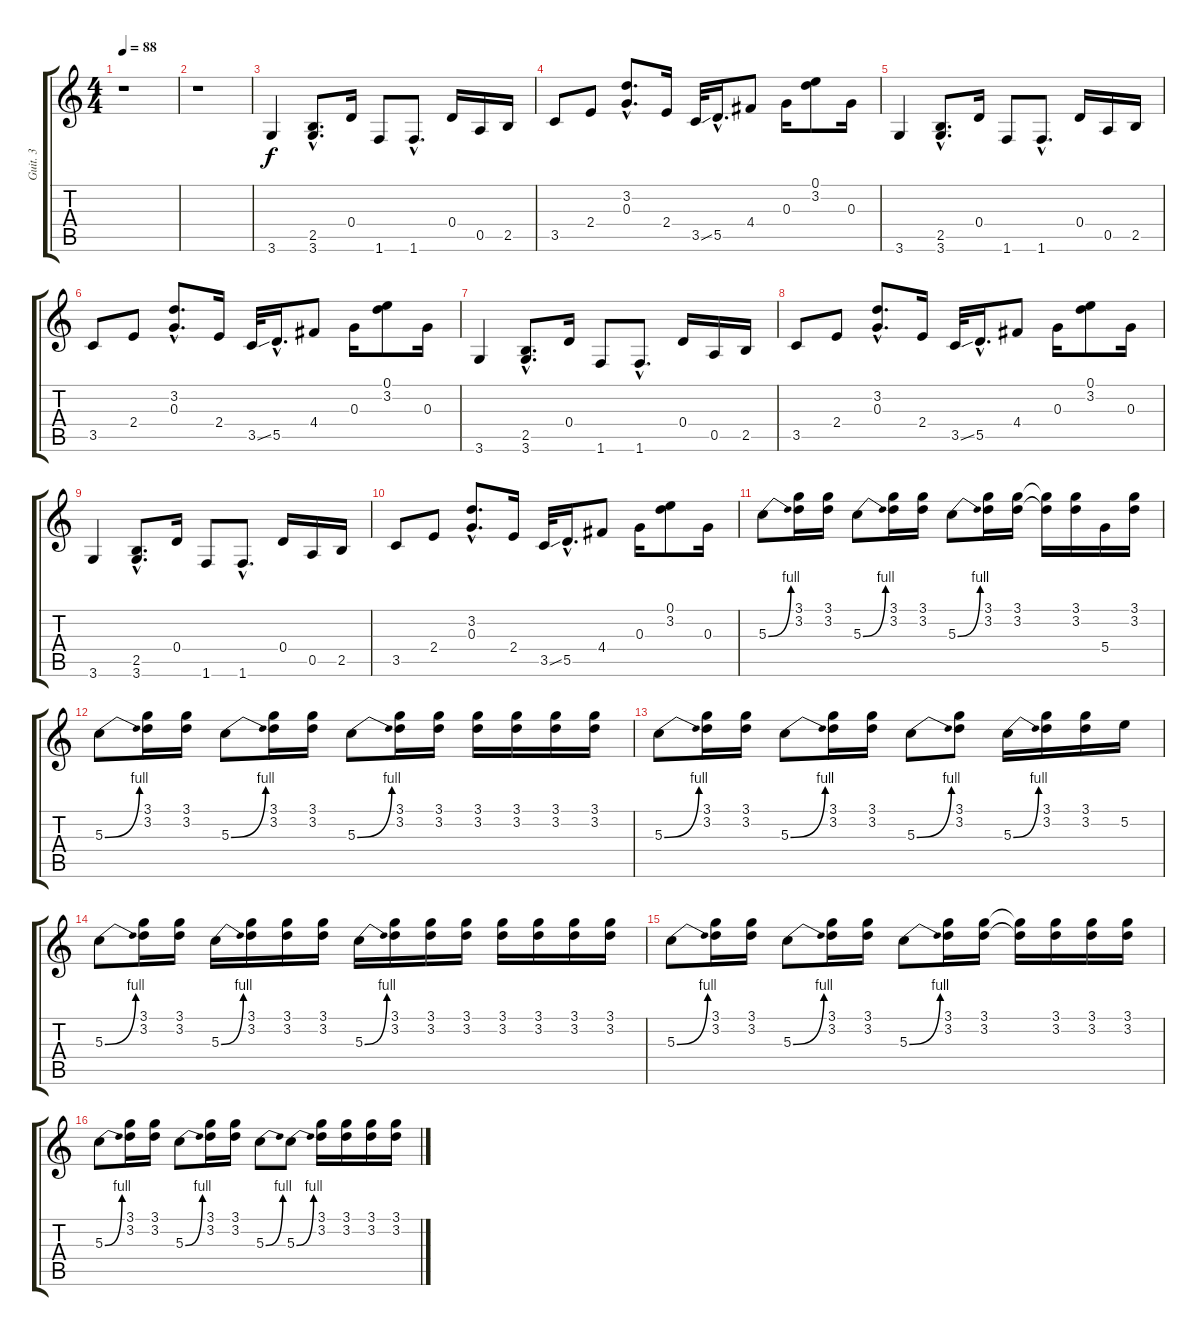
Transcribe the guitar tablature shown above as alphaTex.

\track ("Guit. 3" "Guit. 3") {instrument overdrivenguitar}
\staff {score tabs}
\tuning (E4 B3 G3 D3 A2 E2) {hide}
\ts (4 4)
\tempo 88
\clef g2
\ks c
r.1{dy f} |
r.1 |
3.6.4 (2.5{hac} 3.6{hac}).8{d} 0.4.16 1.6.8 1.6{hac}.8{d} 0.4.16 0.5.16 2.5.16 |
3.5.8 2.4.8 (3.2{hac} 0.3{hac}).8{d} 2.4.16 3.5{ss}.32 5.5{hac}.16{d} 4.4.8 0.3.16 (0.1 3.2).8 0.3.16 |
3.6.4 (2.5{hac} 3.6{hac}).8{d} 0.4.16 1.6.8 1.6{hac}.8{d} 0.4.16 0.5.16 2.5.16 |
3.5.8 2.4.8 (3.2{hac} 0.3{hac}).8{d} 2.4.16 3.5{ss}.32 5.5{hac}.16{d} 4.4.8 0.3.16 (0.1 3.2).8 0.3.16 |
3.6.4 (2.5{hac} 3.6{hac}).8{d} 0.4.16 1.6.8 1.6{hac}.8{d} 0.4.16 0.5.16 2.5.16 |
3.5.8 2.4.8 (3.2{hac} 0.3{hac}).8{d} 2.4.16 3.5{ss}.32 5.5{hac}.16{d} 4.4.8 0.3.16 (0.1 3.2).8 0.3.16 |
3.6.4 (2.5{hac} 3.6{hac}).8{d} 0.4.16 1.6.8 1.6{hac}.8{d} 0.4.16 0.5.16 2.5.16 |
3.5.8 2.4.8 (3.2{hac} 0.3{hac}).8{d} 2.4.16 3.5{ss}.32 5.5{hac}.16{d} 4.4.8 0.3.16 (0.1 3.2).8 0.3.16 |
5.3{be (bend 0 0 60 4)}.8 (3.1 3.2).16 (3.1 3.2).16 5.3{be (bend 0 0 60 4)}.8 (3.1 3.2).16 (3.1 3.2).16 5.3{be (bend 0 0 60 4)}.8 (3.1 3.2).16 (3.1 3.2).16 (3.1{t} 3.2{t}).16 (3.1 3.2).16 5.4.16 (3.1 3.2).16 |
5.3{be (bend 0 0 60 4)}.8 (3.1 3.2).16 (3.1 3.2).16 5.3{be (bend 0 0 60 4)}.8 (3.1 3.2).16 (3.1 3.2).16 5.3{be (bend 0 0 60 4)}.8 (3.1 3.2).16 (3.1 3.2).16 (3.1 3.2).16 (3.1 3.2).16 (3.1 3.2).16 (3.1 3.2).16 |
5.3{be (bend 0 0 60 4)}.8 (3.1 3.2).16 (3.1 3.2).16 5.3{be (bend 0 0 60 4)}.8 (3.1 3.2).16 (3.1 3.2).16 5.3{be (bend 0 0 60 4)}.8 (3.1 3.2).8 5.3{be (bend 0 0 60 4)}.16 (3.1 3.2).16 (3.1 3.2).16 5.2.16 |
5.3{be (bend 0 0 60 4)}.8 (3.1 3.2).16 (3.1 3.2).16 5.3{be (bend 0 0 60 4)}.16 (3.1 3.2).16 (3.1 3.2).16 (3.1 3.2).16 5.3{be (bend 0 0 60 4)}.16 (3.1 3.2).16 (3.1 3.2).16 (3.1 3.2).16 (3.1 3.2).16 (3.1 3.2).16 (3.1 3.2).16 (3.1 3.2).16 |
5.3{be (bend 0 0 60 4)}.8 (3.1 3.2).16 (3.1 3.2).16 5.3{be (bend 0 0 60 4)}.8 (3.1 3.2).16 (3.1 3.2).16 5.3{be (bend 0 0 60 4)}.8 (3.1 3.2).16 (3.1 3.2).16 (3.1{t} 3.2{t}).16 (3.1 3.2).16 (3.1 3.2).16 (3.1 3.2).16 |
5.3{be (bend 0 0 60 4)}.8 (3.1 3.2).16 (3.1 3.2).16 5.3{be (bend 0 0 60 4)}.8 (3.1 3.2).16 (3.1 3.2).16 5.3{be (bend 0 0 60 4)}.8 5.3{be (bend 0 0 60 4)}.8 (3.1 3.2).16 (3.1 3.2).16 (3.1 3.2).16 (3.1 3.2).16
